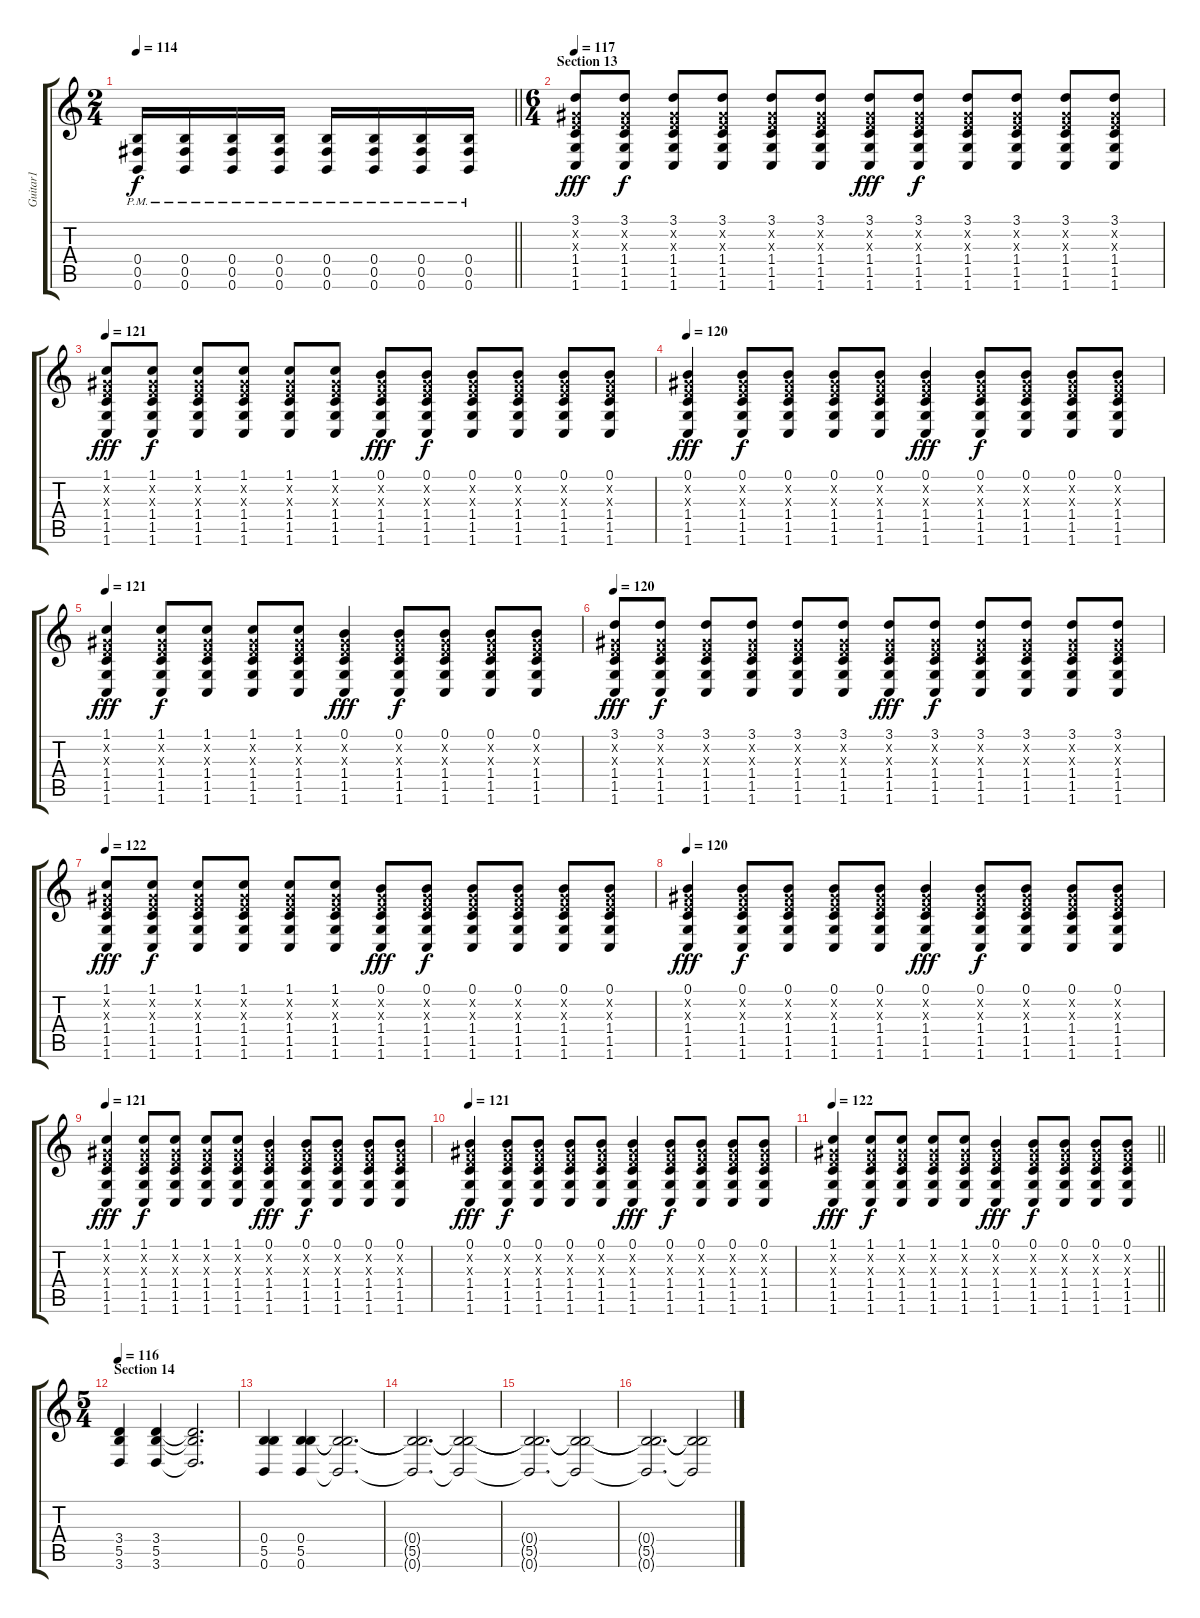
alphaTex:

\track ("Guitar1" "Guitar1") {instrument overdrivenguitar}
\staff {score tabs}
\tuning (B3 Ab3 E3 B2 Gb2 B1) {hide}
\ts (2 4)
\tempo 114
\clef g2
\barLineRight lightlight
\ks c
(0.4{pm} 0.5{pm} 0.6{pm}).16{dy f} (0.4{pm} 0.5{pm} 0.6{pm}).16 (0.4{pm} 0.5{pm} 0.6{pm}).16 (0.4{pm} 0.5{pm} 0.6{pm}).16 (0.4{pm} 0.5{pm} 0.6{pm}).16 (0.4{pm} 0.5{pm} 0.6{pm}).16 (0.4{pm} 0.5{pm} 0.6{pm}).16 (0.4{pm} 0.5{pm} 0.6{pm}).16 |
\ts (6 4)
\section ("" "Section 13")
\tempo 117
(3.1 0.2{x} 0.3{x} 1.4 1.5 1.6).8{dy fff} (3.1 0.2{x} 0.3{x} 1.4 1.5 1.6).8{dy f} (3.1 0.2{x} 0.3{x} 1.4 1.5 1.6).8 (3.1 0.2{x} 0.3{x} 1.4 1.5 1.6).8 (3.1 0.2{x} 0.3{x} 1.4 1.5 1.6).8 (3.1 0.2{x} 0.3{x} 1.4 1.5 1.6).8 (3.1 0.2{x} 0.3{x} 1.4 1.5 1.6).8{dy fff} (3.1 0.2{x} 0.3{x} 1.4 1.5 1.6).8{dy f} (3.1 0.2{x} 0.3{x} 1.4 1.5 1.6).8 (3.1 0.2{x} 0.3{x} 1.4 1.5 1.6).8 (3.1 0.2{x} 0.3{x} 1.4 1.5 1.6).8 (3.1 0.2{x} 0.3{x} 1.4 1.5 1.6).8 |
\tempo 121
(1.1 0.2{x} 0.3{x} 1.4 1.5 1.6).8{dy fff} (1.1 0.2{x} 0.3{x} 1.4 1.5 1.6).8{dy f} (1.1 0.2{x} 0.3{x} 1.4 1.5 1.6).8 (1.1 0.2{x} 0.3{x} 1.4 1.5 1.6).8 (1.1 0.2{x} 0.3{x} 1.4 1.5 1.6).8 (1.1 0.2{x} 0.3{x} 1.4 1.5 1.6).8 (0.1 0.2{x} 0.3{x} 1.4 1.5 1.6).8{dy fff} (0.1 0.2{x} 0.3{x} 1.4 1.5 1.6).8{dy f} (0.1 0.2{x} 0.3{x} 1.4 1.5 1.6).8 (0.1 0.2{x} 0.3{x} 1.4 1.5 1.6).8 (0.1 0.2{x} 0.3{x} 1.4 1.5 1.6).8 (0.1 0.2{x} 0.3{x} 1.4 1.5 1.6).8 |
\tempo 120
(0.1 0.2{x} 0.3{x} 1.4 1.5 1.6).4{dy fff} (0.1 0.2{x} 0.3{x} 1.4 1.5 1.6).8{dy f} (0.1 0.2{x} 0.3{x} 1.4 1.5 1.6).8 (0.1 0.2{x} 0.3{x} 1.4 1.5 1.6).8 (0.1 0.2{x} 0.3{x} 1.4 1.5 1.6).8 (0.1 0.2{x} 0.3{x} 1.4 1.5 1.6).4{dy fff} (0.1 0.2{x} 0.3{x} 1.4 1.5 1.6).8{dy f} (0.1 0.2{x} 0.3{x} 1.4 1.5 1.6).8 (0.1 0.2{x} 0.3{x} 1.4 1.5 1.6).8 (0.1 0.2{x} 0.3{x} 1.4 1.5 1.6).8 |
\tempo 121
(1.1 0.2{x} 0.3{x} 1.4 1.5 1.6).4{dy fff} (1.1 0.2{x} 0.3{x} 1.4 1.5 1.6).8{dy f} (1.1 0.2{x} 0.3{x} 1.4 1.5 1.6).8 (1.1 0.2{x} 0.3{x} 1.4 1.5 1.6).8 (1.1 0.2{x} 0.3{x} 1.4 1.5 1.6).8 (0.1 0.2{x} 0.3{x} 1.4 1.5 1.6).4{dy fff} (0.1 0.2{x} 0.3{x} 1.4 1.5 1.6).8{dy f} (0.1 0.2{x} 0.3{x} 1.4 1.5 1.6).8 (0.1 0.2{x} 0.3{x} 1.4 1.5 1.6).8 (0.1 0.2{x} 0.3{x} 1.4 1.5 1.6).8 |
\tempo 120
(3.1 0.2{x} 0.3{x} 1.4 1.5 1.6).8{dy fff} (3.1 0.2{x} 0.3{x} 1.4 1.5 1.6).8{dy f} (3.1 0.2{x} 0.3{x} 1.4 1.5 1.6).8 (3.1 0.2{x} 0.3{x} 1.4 1.5 1.6).8 (3.1 0.2{x} 0.3{x} 1.4 1.5 1.6).8 (3.1 0.2{x} 0.3{x} 1.4 1.5 1.6).8 (3.1 0.2{x} 0.3{x} 1.4 1.5 1.6).8{dy fff} (3.1 0.2{x} 0.3{x} 1.4 1.5 1.6).8{dy f} (3.1 0.2{x} 0.3{x} 1.4 1.5 1.6).8 (3.1 0.2{x} 0.3{x} 1.4 1.5 1.6).8 (3.1 0.2{x} 0.3{x} 1.4 1.5 1.6).8 (3.1 0.2{x} 0.3{x} 1.4 1.5 1.6).8 |
\tempo 122
(1.1 0.2{x} 0.3{x} 1.4 1.5 1.6).8{dy fff} (1.1 0.2{x} 0.3{x} 1.4 1.5 1.6).8{dy f} (1.1 0.2{x} 0.3{x} 1.4 1.5 1.6).8 (1.1 0.2{x} 0.3{x} 1.4 1.5 1.6).8 (1.1 0.2{x} 0.3{x} 1.4 1.5 1.6).8 (1.1 0.2{x} 0.3{x} 1.4 1.5 1.6).8 (0.1 0.2{x} 0.3{x} 1.4 1.5 1.6).8{dy fff} (0.1 0.2{x} 0.3{x} 1.4 1.5 1.6).8{dy f} (0.1 0.2{x} 0.3{x} 1.4 1.5 1.6).8 (0.1 0.2{x} 0.3{x} 1.4 1.5 1.6).8 (0.1 0.2{x} 0.3{x} 1.4 1.5 1.6).8 (0.1 0.2{x} 0.3{x} 1.4 1.5 1.6).8 |
\tempo 120
(0.1 0.2{x} 0.3{x} 1.4 1.5 1.6).4{dy fff} (0.1 0.2{x} 0.3{x} 1.4 1.5 1.6).8{dy f} (0.1 0.2{x} 0.3{x} 1.4 1.5 1.6).8 (0.1 0.2{x} 0.3{x} 1.4 1.5 1.6).8 (0.1 0.2{x} 0.3{x} 1.4 1.5 1.6).8 (0.1 0.2{x} 0.3{x} 1.4 1.5 1.6).4{dy fff} (0.1 0.2{x} 0.3{x} 1.4 1.5 1.6).8{dy f} (0.1 0.2{x} 0.3{x} 1.4 1.5 1.6).8 (0.1 0.2{x} 0.3{x} 1.4 1.5 1.6).8 (0.1 0.2{x} 0.3{x} 1.4 1.5 1.6).8 |
\tempo 121
(1.1 0.2{x} 0.3{x} 1.4 1.5 1.6).4{dy fff} (1.1 0.2{x} 0.3{x} 1.4 1.5 1.6).8{dy f} (1.1 0.2{x} 0.3{x} 1.4 1.5 1.6).8 (1.1 0.2{x} 0.3{x} 1.4 1.5 1.6).8 (1.1 0.2{x} 0.3{x} 1.4 1.5 1.6).8 (0.1 0.2{x} 0.3{x} 1.4 1.5 1.6).4{dy fff} (0.1 0.2{x} 0.3{x} 1.4 1.5 1.6).8{dy f} (0.1 0.2{x} 0.3{x} 1.4 1.5 1.6).8 (0.1 0.2{x} 0.3{x} 1.4 1.5 1.6).8 (0.1 0.2{x} 0.3{x} 1.4 1.5 1.6).8 |
\tempo 121
(0.1 0.2{x} 0.3{x} 1.4 1.5 1.6).4{dy fff} (0.1 0.2{x} 0.3{x} 1.4 1.5 1.6).8{dy f} (0.1 0.2{x} 0.3{x} 1.4 1.5 1.6).8 (0.1 0.2{x} 0.3{x} 1.4 1.5 1.6).8 (0.1 0.2{x} 0.3{x} 1.4 1.5 1.6).8 (0.1 0.2{x} 0.3{x} 1.4 1.5 1.6).4{dy fff} (0.1 0.2{x} 0.3{x} 1.4 1.5 1.6).8{dy f} (0.1 0.2{x} 0.3{x} 1.4 1.5 1.6).8 (0.1 0.2{x} 0.3{x} 1.4 1.5 1.6).8 (0.1 0.2{x} 0.3{x} 1.4 1.5 1.6).8 |
\tempo 122
\barLineRight lightlight
(1.1 0.2{x} 0.3{x} 1.4 1.5 1.6).4{dy fff} (1.1 0.2{x} 0.3{x} 1.4 1.5 1.6).8{dy f} (1.1 0.2{x} 0.3{x} 1.4 1.5 1.6).8 (1.1 0.2{x} 0.3{x} 1.4 1.5 1.6).8 (1.1 0.2{x} 0.3{x} 1.4 1.5 1.6).8 (0.1 0.2{x} 0.3{x} 1.4 1.5 1.6).4{dy fff} (0.1 0.2{x} 0.3{x} 1.4 1.5 1.6).8{dy f} (0.1 0.2{x} 0.3{x} 1.4 1.5 1.6).8 (0.1 0.2{x} 0.3{x} 1.4 1.5 1.6).8 (0.1 0.2{x} 0.3{x} 1.4 1.5 1.6).8 |
\ts (5 4)
\section ("" "Section 14")
\tempo 116
(3.4 5.5 3.6).4 (3.4 5.5 3.6).4 (3.4{t} 5.5{t} 3.6{t}).2{d} |
(0.4 5.5 0.6).4 (0.4 5.5 0.6).4 (0.4{t} 5.5{t} 0.6{t}).2{d} |
(0.4{t} 5.5{t} 0.6{t}).2{d} (0.4{t} 5.5{t} 0.6{t}).2 |
(0.4{t} 5.5{t} 0.6{t}).2{d} (0.4{t} 5.5{t} 0.6{t}).2 |
(0.4{t} 5.5{t} 0.6{t}).2{d} (0.4{t} 5.5{t} 0.6{t}).2
